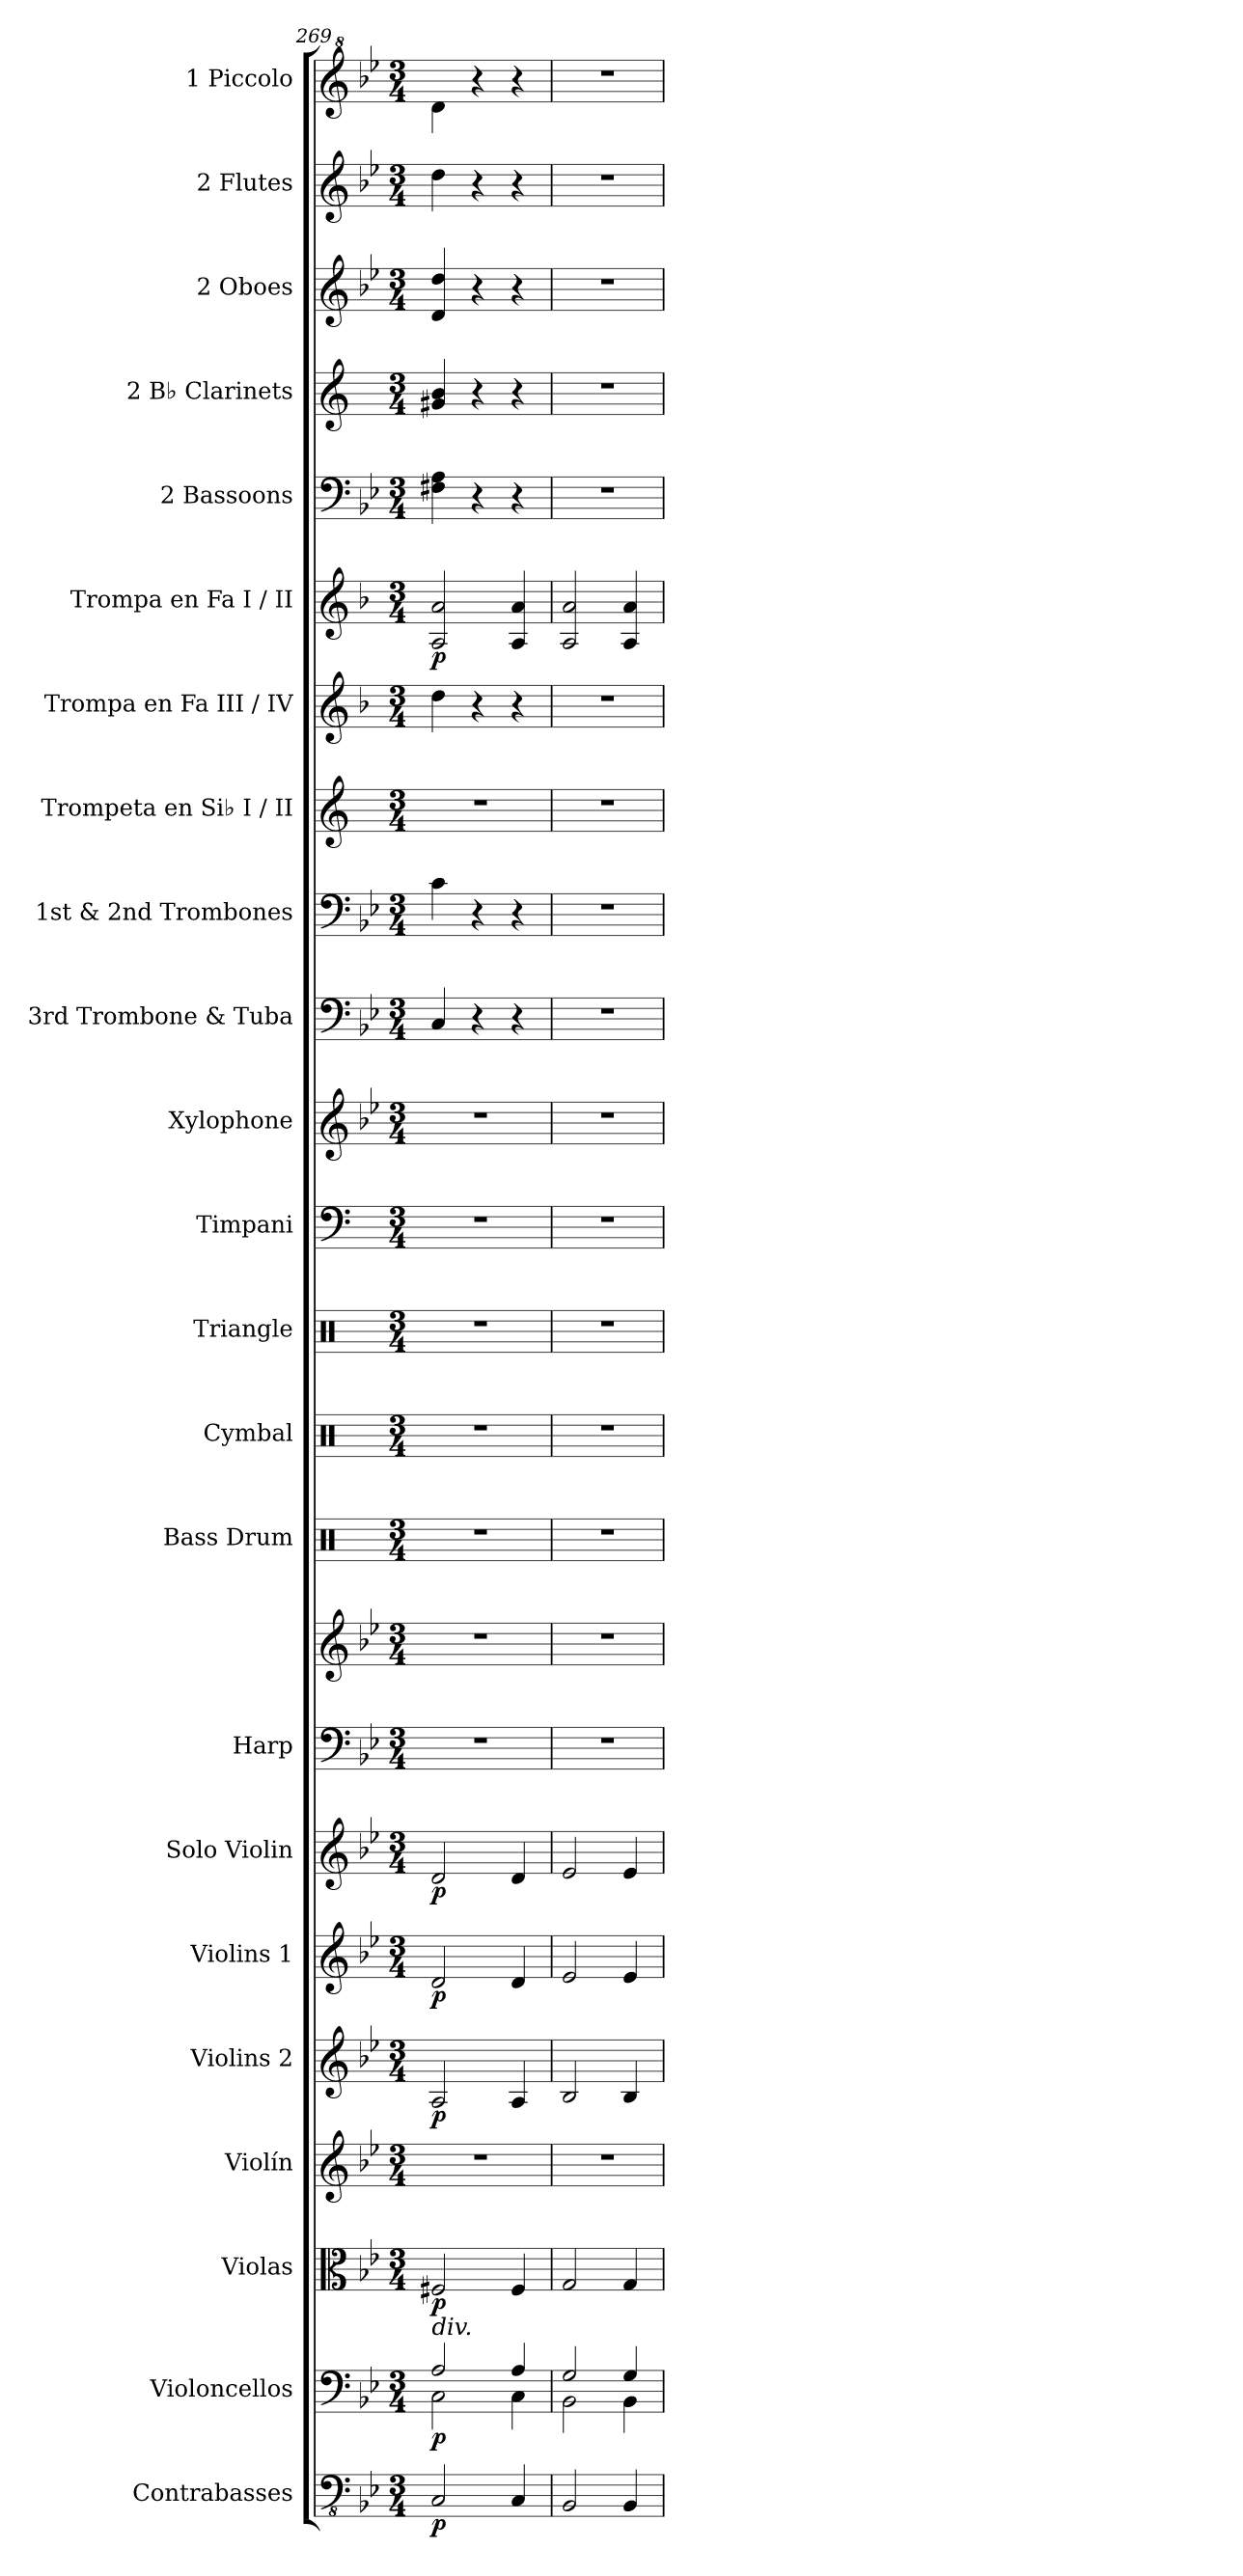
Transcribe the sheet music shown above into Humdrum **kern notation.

**kern	**dynam	**kern	**dynam	**kern	**dynam	**kern	**kern	**dynam	**kern	**dynam	**kern	**dynam	**kern	**kern	**kern	**kern	**kern	**kern	**kern	**kern	**kern	**kern	**kern	**kern	**dynam	**kern	**kern	**kern	**kern	**kern
*part23	*part23	*part22	*part22	*part21	*part21	*part20	*part19	*part19	*part18	*part18	*part17	*part17	*part16	*part16	*part15	*part14	*part13	*part12	*part11	*part10	*part9	*part8	*part7	*part6	*part6	*part5	*part4	*part3	*part2	*part1
*staff24	*staff24	*staff23	*staff23	*staff22	*staff22	*staff21	*staff20	*staff20	*staff19	*staff19	*staff18	*staff18	*staff17	*staff16	*staff15	*staff14	*staff13	*staff12	*staff11	*staff10	*staff9	*staff8	*staff7	*staff6	*staff6	*staff5	*staff4	*staff3	*staff2	*staff1
*I"Contrabasses	*	*I"Violoncellos	*	*I"Violas	*	*I"Violín	*I"Violins 2	*	*I"Violins 1	*	*I"Solo Violin	*	*I"Harp	*	*I"Bass Drum	*I"Cymbal	*I"Triangle	*I"Timpani	*I"Xylophone	*I"3rd Trombone     &amp; Tuba	*I"1st &amp; 2nd Trombones	*I"Trompeta en Si♭  I / II	*I"Trompa en Fa   III / IV	*I"Trompa en Fa I / II	*	*I"2 Bassoons	*I"2 B♭ Clarinets	*I"2 Oboes	*I"2 Flutes	*I"1 Piccolo
*I'Cbs.	*	*I'Vlcs.	*	*I'Vlas.	*	*I'Vln.	*I'Vlns. 2	*	*I'Vlns. 1	*	*I'S. Vln.	*	*I'Hrp.	*	*I'B. Dr.	*I'Cym.	*I'Trgl.	*I'Timp.	*I'Xyl.	*I'3rd Trb. &amp; Tba.	*I'1st &amp; 2nd    Trbs.	*I'Tpt. Si♭  I / II	*I'Trmp. Fa   III / IV	*I'Trmp. Fa I / II	*	*I'2 Bsns.	*I'2 B♭ Cls.	*I'2 Obs.	*I'2 Fls.	*I'1 Picc.
*clefFv4	*	*clefF4	*	*clefC3	*	*clefG2	*clefG2	*	*clefG2	*	*clefG2	*	*clefF4	*clefG2	*clefX	*clefX	*clefX	*clefF4	*clefG2	*clefF4	*clefF4	*clefG2	*clefG2	*clefG2	*	*clefF4	*clefG2	*clefG2	*clefG2	*clefG^2
*	*	*	*	*	*	*	*	*	*	*	*	*	*	*	*	*	*	*	*ITrd-7c-12	*	*	*ITrd1c2	*ITrd4c7	*ITrd4c7	*	*	*ITrd1c2	*	*	*ITrd-7c-12
*k[b-e-]	*	*k[b-e-]	*	*k[b-e-]	*	*k[b-e-]	*k[b-e-]	*	*k[b-e-]	*	*k[b-e-]	*	*k[b-e-]	*k[b-e-]	*k[]	*k[]	*k[]	*k[]	*k[b-e-]	*k[b-e-]	*k[b-e-]	*k[b-e-]	*k[b-e-]	*k[b-e-]	*	*k[b-e-]	*k[b-e-]	*k[b-e-]	*k[b-e-]	*k[b-e-]
*M3/4	*	*M3/4	*	*M3/4	*	*M3/4	*M3/4	*	*M3/4	*	*M3/4	*	*M3/4	*M3/4	*M3/4	*M3/4	*M3/4	*M3/4	*M3/4	*M3/4	*M3/4	*M3/4	*M3/4	*M3/4	*	*M3/4	*M3/4	*M3/4	*M3/4	*M3/4
=269	=269	=269	=269	=269	=269	=269	=269	=269	=269	=269	=269	=269	=269	=269	=269	=269	=269	=269	=269	=269	=269	=269	=269	=269	=269	=269	=269	=269	=269	=269
*	*	*^	*	*	*	*	*	*	*	*	*	*	*	*	*	*	*	*	*	*	*	*	*	*	*	*	*	*	*	*
!	!	!LO:TX:a:i:t=div.	!	!	!	!	!	!	!	!	!	!	!	!	!	!	!	!	!	!	!	!	!	!	!	!	!	!	!	!	!
!	!LO:DY:b	!	!	!LO:DY:b	!	!LO:DY:b	!	!	!LO:DY:b	!	!LO:DY:b	!	!LO:DY:b	!	!	!	!	!	!	!	!	!	!	!	!	!LO:DY:b	!	!	!	!	!
2CC/	p	2A/	2C\	p	2F#X/	p	2.r	2A/	p	2d/	p	2d/	p	2.r	2.r	2.r	2.r	2.r	2.r	2.r	4C/	4c\	2.r	4g\	2D/ 2d/	p	4F#X\ 4A\	4f#X/ 4a/	4d/ 4dd/	4dd\	4ddd\
.	.	.	.	.	.	.	.	.	.	.	.	.	.	.	.	.	.	.	.	.	4r	4r	.	4r	.	.	4r	4r	4r	4r	4r
4CC/	.	4A/	4C\	.	4F#/	.	.	4A/	.	4d/	.	4d/	.	.	.	.	.	.	.	.	4r	4r	.	4r	4D/ 4d/	.	4r	4r	4r	4r	4r
=270	=270	=270	=270	=270	=270	=270	=270	=270	=270	=270	=270	=270	=270	=270	=270	=270	=270	=270	=270	=270	=270	=270	=270	=270	=270	=270	=270	=270	=270	=270	=270
2BBB-/	.	2G/	2BB-\	.	2G/	.	2.r	2B-/	.	2e-/	.	2e-/	.	2.r	2.r	2.r	2.r	2.r	2.r	2.r	2.r	2.r	2.r	2.r	2D/ 2d/	.	2.r	2.r	2.r	2.r	2.r
4BBB-/	.	4G/	4BB-\	.	4G/	.	.	4B-/	.	4e-/	.	4e-/	.	.	.	.	.	.	.	.	.	.	.	.	4D/ 4d/	.	.	.	.	.	.
*	*	*v	*v	*	*	*	*	*	*	*	*	*	*	*	*	*	*	*	*	*	*	*	*	*	*	*	*	*	*	*	*
=	=	=	=	=	=	=	=	=	=	=	=	=	=	=	=	=	=	=	=	=	=	=	=	=	=	=	=	=	=	=
*-	*-	*-	*-	*-	*-	*-	*-	*-	*-	*-	*-	*-	*-	*-	*-	*-	*-	*-	*-	*-	*-	*-	*-	*-	*-	*-	*-	*-	*-	*-
